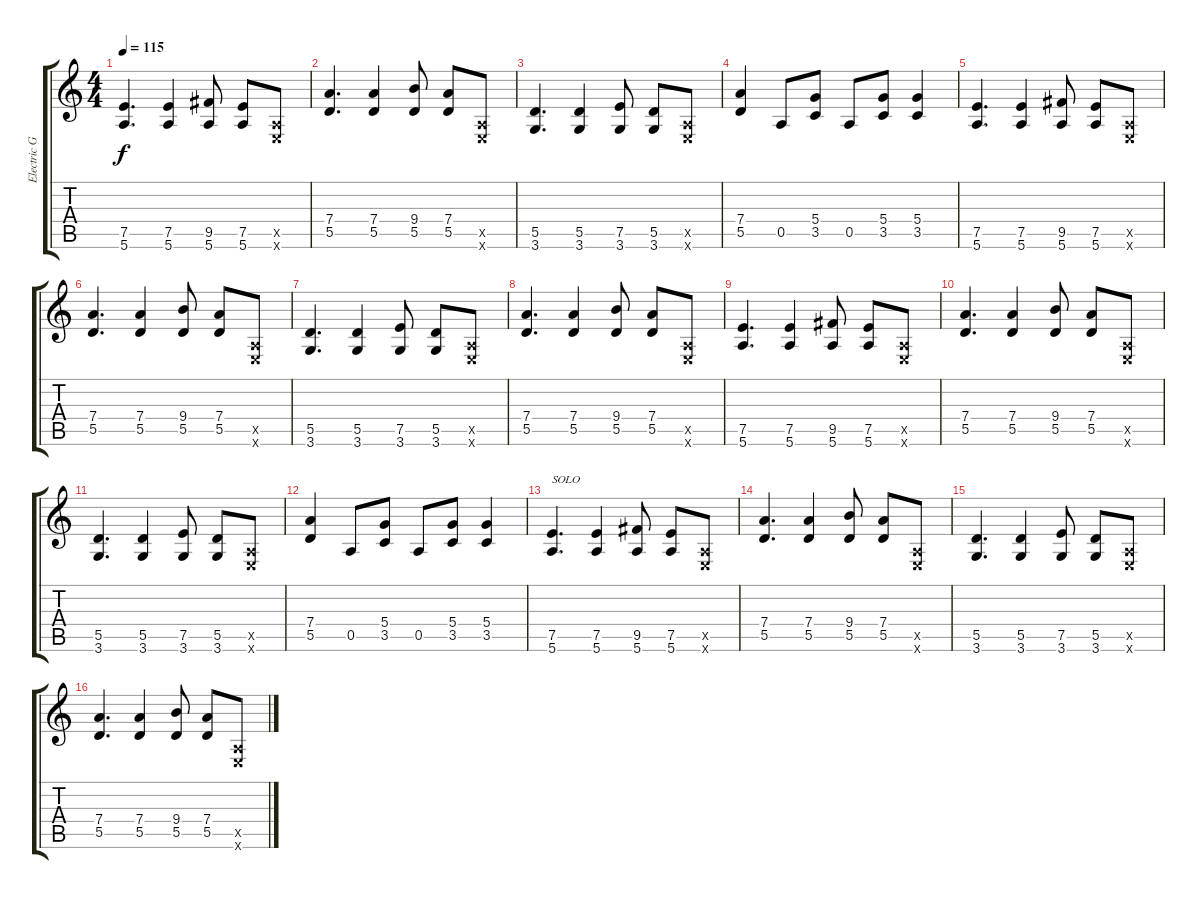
\track ("Electric Guitar" "Electric G") {instrument distortionguitar}
\staff {score tabs}
\tuning (E4 B3 G3 D3 A2 E2) {hide}
\ts (4 4)
\tempo 115
\clef g2
\ks c
(7.5 5.6).4{d dy f} (7.5 5.6).4 (9.5 5.6).8 (7.5 5.6).8 (0.5{x} 0.6{x}).8 |
(7.4 5.5).4{d} (7.4 5.5).4 (9.4 5.5).8 (7.4 5.5).8 (0.5{x} 0.6{x}).8 |
(5.5 3.6).4{d} (5.5 3.6).4 (7.5 3.6).8 (5.5 3.6).8 (0.5{x} 0.6{x}).8 |
(7.4 5.5).4 0.5.8 (5.4 3.5).8 0.5.8 (5.4 3.5).8 (5.4 3.5).4 |
(7.5 5.6).4{d} (7.5 5.6).4 (9.5 5.6).8 (7.5 5.6).8 (0.5{x} 0.6{x}).8 |
(7.4 5.5).4{d} (7.4 5.5).4 (9.4 5.5).8 (7.4 5.5).8 (0.5{x} 0.6{x}).8 |
(5.5 3.6).4{d} (5.5 3.6).4 (7.5 3.6).8 (5.5 3.6).8 (0.5{x} 0.6{x}).8 |
(7.4 5.5).4{d} (7.4 5.5).4 (9.4 5.5).8 (7.4 5.5).8 (0.5{x} 0.6{x}).8 |
(7.5 5.6).4{d} (7.5 5.6).4 (9.5 5.6).8 (7.5 5.6).8 (0.5{x} 0.6{x}).8 |
(7.4 5.5).4{d} (7.4 5.5).4 (9.4 5.5).8 (7.4 5.5).8 (0.5{x} 0.6{x}).8 |
(5.5 3.6).4{d} (5.5 3.6).4 (7.5 3.6).8 (5.5 3.6).8 (0.5{x} 0.6{x}).8 |
(7.4 5.5).4 0.5.8 (5.4 3.5).8 0.5.8 (5.4 3.5).8 (5.4 3.5).4 |
(7.5 5.6).4{d txt "SOLO"} (7.5 5.6).4 (9.5 5.6).8 (7.5 5.6).8 (0.5{x} 0.6{x}).8 |
(7.4 5.5).4{d} (7.4 5.5).4 (9.4 5.5).8 (7.4 5.5).8 (0.5{x} 0.6{x}).8 |
(5.5 3.6).4{d} (5.5 3.6).4 (7.5 3.6).8 (5.5 3.6).8 (0.5{x} 0.6{x}).8 |
(7.4 5.5).4{d} (7.4 5.5).4 (9.4 5.5).8 (7.4 5.5).8 (0.5{x} 0.6{x}).8
